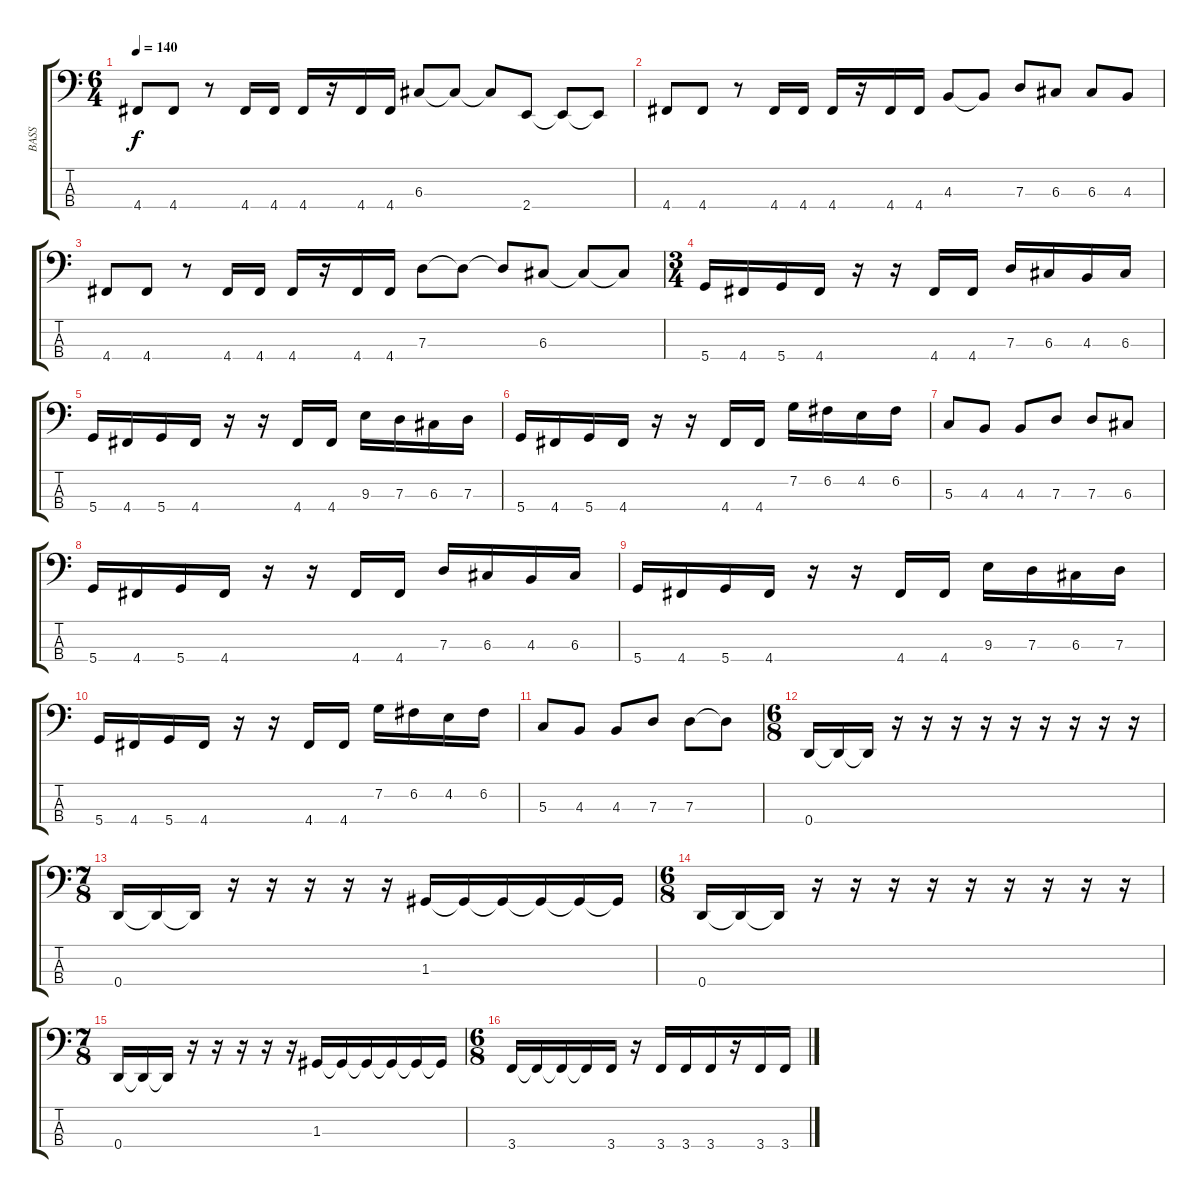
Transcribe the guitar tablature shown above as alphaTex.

\track ("BASS" "BASS") {instrument electricbassfinger}
\staff {score tabs}
\tuning (F2 C2 G1 D1) {hide}
\ts (6 4)
\tempo 140
\clef f4
\ks c
4.4.8{dy f} 4.4.8 r.8 4.4.16 4.4.16 4.4.16 r.16 4.4.16 4.4.16 6.3.8 6.3{t}.8 6.3{t}.8 2.4.8 2.4{t}.8 2.4{t}.8 |
4.4.8 4.4.8 r.8 4.4.16 4.4.16 4.4.16 r.16 4.4.16 4.4.16 4.3.8 4.3{t}.8 7.3.8 6.3.8 6.3.8 4.3.8 |
4.4.8 4.4.8 r.8 4.4.16 4.4.16 4.4.16 r.16 4.4.16 4.4.16 7.3.8 7.3{t}.8 7.3{t}.8 6.3.8 6.3{t}.8 6.3{t}.8 |
\ts (3 4)
5.4.16 4.4.16 5.4.16 4.4.16 r.16 r.16 4.4.16 4.4.16 7.3.16 6.3.16 4.3.16 6.3.16 |
5.4.16 4.4.16 5.4.16 4.4.16 r.16 r.16 4.4.16 4.4.16 9.3.16 7.3.16 6.3.16 7.3.16 |
5.4.16 4.4.16 5.4.16 4.4.16 r.16 r.16 4.4.16 4.4.16 7.2.16 6.2.16 4.2.16 6.2.16 |
5.3.8 4.3.8 4.3.8 7.3.8 7.3.8 6.3.8 |
5.4.16 4.4.16 5.4.16 4.4.16 r.16 r.16 4.4.16 4.4.16 7.3.16 6.3.16 4.3.16 6.3.16 |
5.4.16 4.4.16 5.4.16 4.4.16 r.16 r.16 4.4.16 4.4.16 9.3.16 7.3.16 6.3.16 7.3.16 |
5.4.16 4.4.16 5.4.16 4.4.16 r.16 r.16 4.4.16 4.4.16 7.2.16 6.2.16 4.2.16 6.2.16 |
5.3.8 4.3.8 4.3.8 7.3.8 7.3.8 7.3{t}.8 |
\ts (6 8)
0.4.16 0.4{t}.16 0.4{t}.16 r.16 r.16 r.16 r.16 r.16 r.16 r.16 r.16 r.16 |
\ts (7 8)
0.4.16 0.4{t}.16 0.4{t}.16 r.16 r.16 r.16 r.16 r.16 1.3.16 1.3{t}.16 1.3{t}.16 1.3{t}.16 1.3{t}.16 1.3{t}.16 |
\ts (6 8)
0.4.16 0.4{t}.16 0.4{t}.16 r.16 r.16 r.16 r.16 r.16 r.16 r.16 r.16 r.16 |
\ts (7 8)
0.4.16 0.4{t}.16 0.4{t}.16 r.16 r.16 r.16 r.16 r.16 1.3.16 1.3{t}.16 1.3{t}.16 1.3{t}.16 1.3{t}.16 1.3{t}.16 |
\ts (6 8)
3.4.16 3.4{t}.16 3.4{t}.16 3.4{t}.16 3.4.16 r.16 3.4.16 3.4.16 3.4.16 r.16 3.4.16 3.4.16
